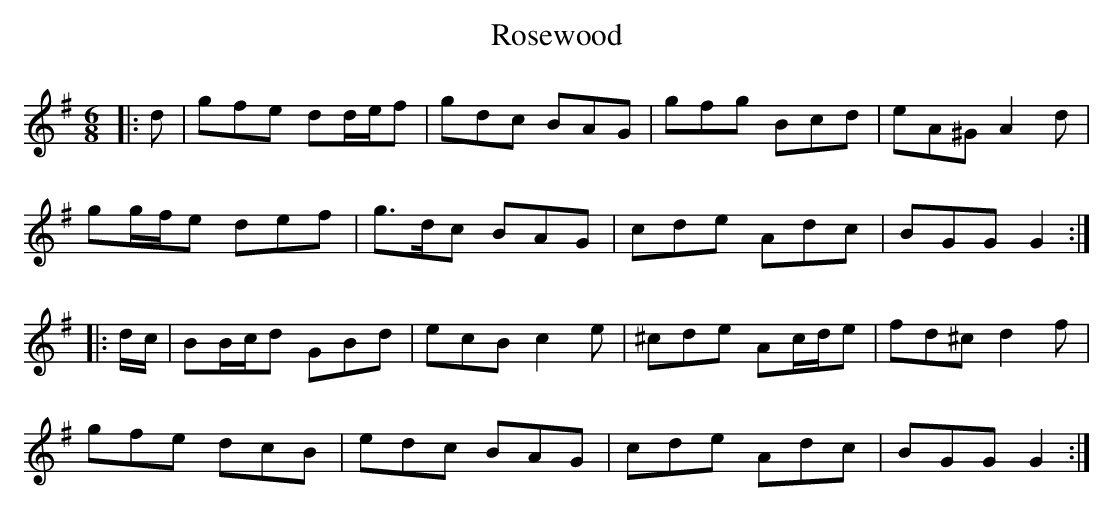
X:1
T: Rosewood
M: 6/8
L: 1/8
K: Gmaj
|:d|gfe dd/e/f|gdc BAG|gfg Bcd|eA^G A2 d|
gg/f/e def|g>dc BAG|cde Adc|BGG G2:|
|:d/c/|BB/c/d GBd|ecB c2 e|^cde Ac/d/e|fd^c d2 f|
gfe dcB|edc BAG|cde Adc|BGG G2:|
